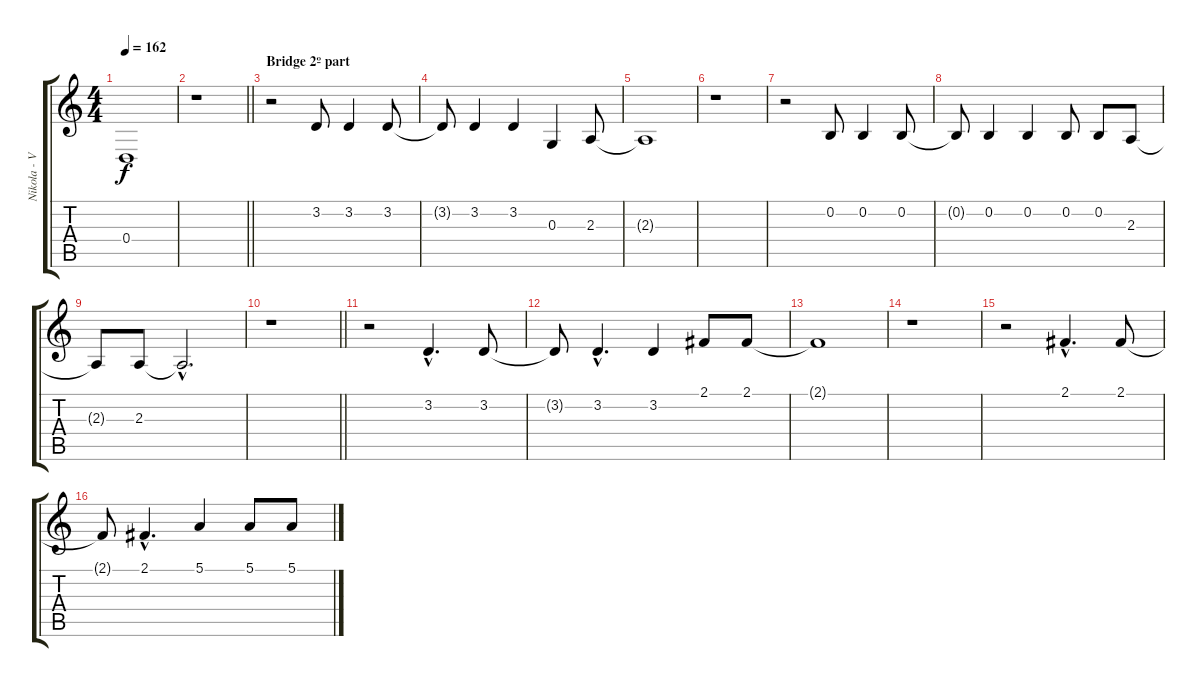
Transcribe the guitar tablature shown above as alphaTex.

\track ("Nikola - Vocal " "Nikola - V") {instrument lead6voice}
\staff {score tabs}
\tuning (E4 B3 G3 D3 A2 E2) {hide}
\ts (4 4)
\tempo 162
\clef g2
\ks c
0.4.1{dy f} |
\barLineRight lightlight
r.1 |
\section ("" "Bridge 2º part")
r.2 3.2.8 3.2.4 3.2.8 |
3.2{t}.8 3.2.4 3.2.4 0.3.4 2.3.8 |
2.3{t}.1 |
r.1 |
r.2 0.2.8 0.2.4 0.2.8 |
0.2{t}.8 0.2.4 0.2.4 0.2.8 0.2.8 2.3.8 |
2.3{t}.8 2.3.8 2.3{hac t}.2{d} |
\barLineRight lightlight
r.1 |
r.2 3.2{hac}.4{d} 3.2.8 |
3.2{t}.8 3.2{hac}.4{d} 3.2.4 2.1.8 2.1.8 |
2.1{t}.1 |
r.1 |
r.2 2.1{hac}.4{d} 2.1.8 |
2.1{t}.8 2.1{hac}.4{d} 5.1.4 5.1.8 5.1.8
